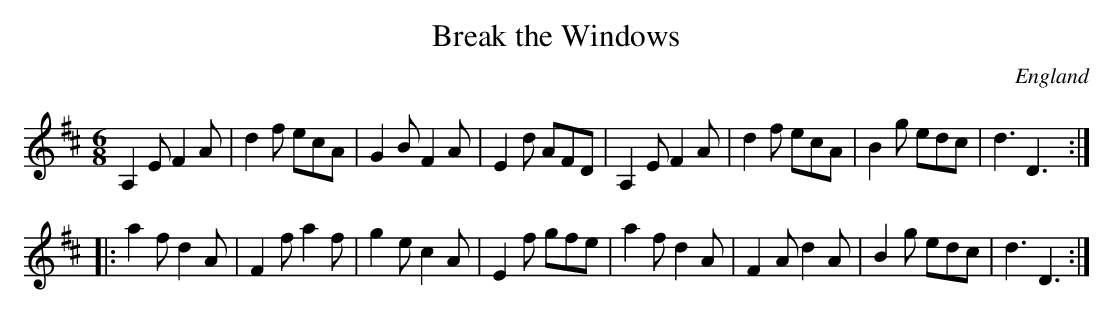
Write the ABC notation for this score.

X:1
T:Break the Windows
O:England
M:6/8
K:D
A,2E F2A|d2f ecA|G2B F2A|E2d AFD|\
A,2E F2A|d2f ecA|B2g edc|d3 D3:|
|:a2f d2A|F2f a2f|g2e c2A|E2f gfe|\
a2f d2A|F2A d2A|B2g edc|d3 D3:|
